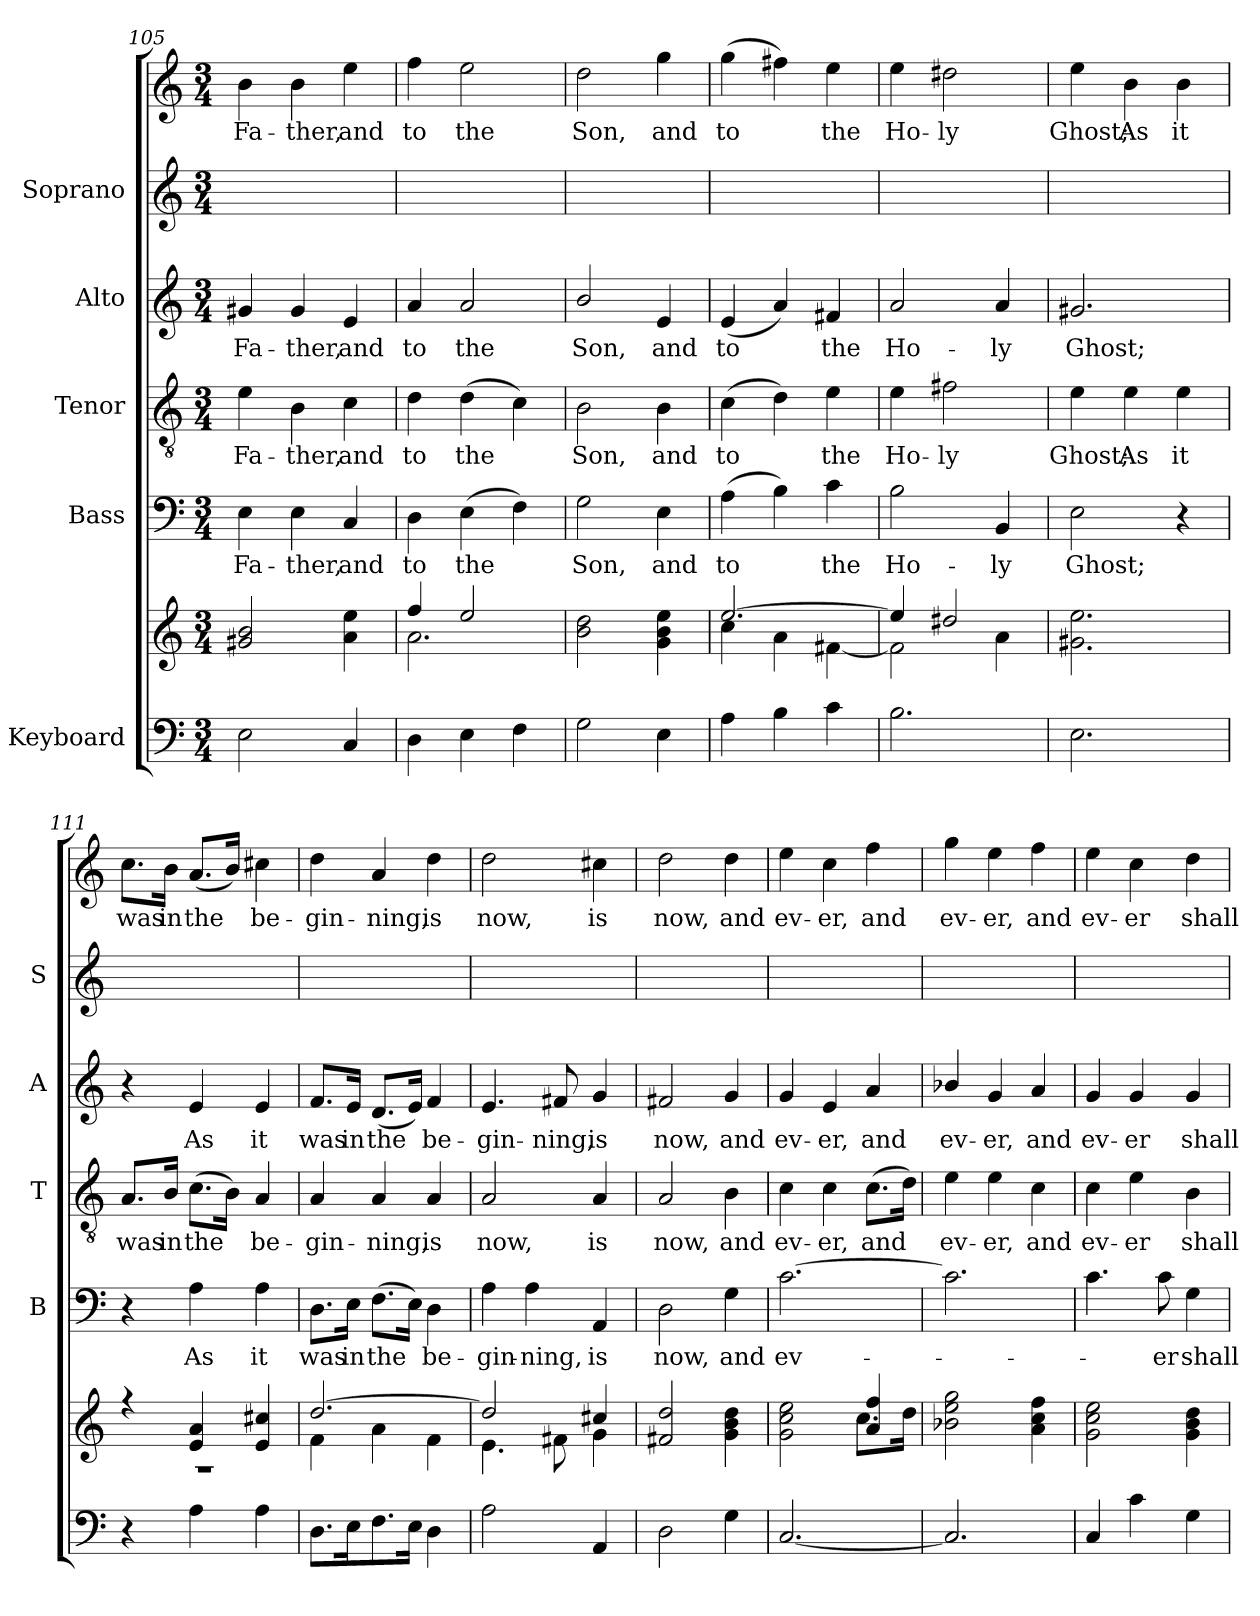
**kern	**kern	**kern	**text	**kern	**text	**kern	**text	**kern	**kern	**text
*part5	*part5	*part4	*part4	*part3	*part3	*part2	*part2	*part1	*part1	*part1
*staff7	*staff6	*staff5	*staff5	*staff4	*staff4	*staff3	*staff3	*staff2	*staff1	*staff1
*I"Keyboard	*	*I"Bass	*	*I"Tenor	*	*I"Alto	*	*I"Soprano	*	*
*	*	*I'B	*	*I'T	*	*I'A	*	*I'S	*	*
*clefF4	*clefG2	*clefF4	*	*clefGv2	*	*clefG2	*	*clefG2	*clefG2	*
*k[]	*k[]	*k[]	*	*k[]	*	*k[]	*	*k[]	*k[]	*
*M3/4	*M3/4	*M3/4	*	*M3/4	*	*M3/4	*	*M3/4	*M3/4	*
=105	=105	=105	=105	=105	=105	=105	=105	=105	=105	=105
*	*^	*	*	*	*	*	*	*	*	*
!	!	!	!	!LO:LY:b	!	!LO:LY:b	!	!LO:LY:b	!	!	!LO:LY:b
2E\	2g#X/ 2b/	2.ryy	4E\	Fa-	4e\	Fa-	4g#X/	Fa-	2.ryy	4b\	Fa-
!	!	!	!	!LO:LY:b	!	!LO:LY:b	!	!LO:LY:b	!	!	!LO:LY:b
.	.	.	4E\	-ther,	4B\	-ther,	4g#/	-ther,	.	4b\	-ther,
!	!	!	!	!LO:LY:b	!	!LO:LY:b	!	!LO:LY:b	!	!	!LO:LY:b
4C/	4a\ 4ee\	.	4C/	and	4c\	and	4e/	and	.	4ee\	and
=106	=106	=106	=106	=106	=106	=106	=106	=106	=106	=106	=106
!	!	!	!	!LO:LY:b	!	!LO:LY:b	!	!LO:LY:b	!	!	!LO:LY:b
4D\	4ff/	2.a\	4D\	to	4d\	to	4a/	to	2.ryy	4ff\	to
!	!	!	!	!LO:LY:b	!	!LO:LY:b	!	!LO:LY:b	!	!	!LO:LY:b
4E\	2ee/	.	(>4E\	the	(>4d\	the	2a/	the	.	2ee\	the
4F\	.	.	4F\)	.	4c\)	.	.	.	.	.	.
=107	=107	=107	=107	=107	=107	=107	=107	=107	=107	=107	=107
!	!	!	!	!LO:LY:b	!	!LO:LY:b	!	!LO:LY:b	!	!	!LO:LY:b
2G\	2b\ 2dd\	2.ryy	2G\	Son,	2B\	Son,	2b/	Son,	2.ryy	2dd\	Son,
!	!	!	!	!LO:LY:b	!	!LO:LY:b	!	!LO:LY:b	!	!	!LO:LY:b
4E\	4g\ 4b\ 4ee\	.	4E\	and	4B\	and	4e/	and	.	4gg\	and
=108	=108	=108	=108	=108	=108	=108	=108	=108	=108	=108	=108
!	!	!	!	!LO:LY:b	!	!LO:LY:b	!	!LO:LY:b	!	!	!LO:LY:b
4A\	[2.ee/	4cc\	(>4A\	to	(>4c\	to	(<4e/	to	2.ryy	(>4gg\	to
4B\	.	4a\	4B\)	.	4d\)	.	4a/)	.	.	4ff#X\)	.
!	!	!	!	!LO:LY:b	!	!LO:LY:b	!	!LO:LY:b	!	!	!LO:LY:b
4c\	.	[4f#X\	4c\	the	4e\	the	4f#X/	the	.	4ee\	the
=109	=109	=109	=109	=109	=109	=109	=109	=109	=109	=109	=109
!	!	!	!	!LO:LY:b	!	!LO:LY:b	!	!LO:LY:b	!	!	!LO:LY:b
2.B\	4ee/]	2f#\]	2B\	Ho-	4e\	Ho-	2a/	Ho-	2.ryy	4ee\	Ho-
!	!	!	!	!	!	!LO:LY:b	!	!	!	!	!LO:LY:b
.	2dd#X/	.	.	.	2f#X\	-ly	.	.	.	2dd#X\	-ly
!	!	!	!	!LO:LY:b	!	!	!	!LO:LY:b	!	!	!
.	.	4a\	4BB/	-ly	.	.	4a/	-ly	.	.	.
=110	=110	=110	=110	=110	=110	=110	=110	=110	=110	=110	=110
!	!	!	!	!LO:LY:b	!	!LO:LY:b	!	!LO:LY:b	!	!	!LO:LY:b
2.E\	2.g#X\ 2.ee\	2.ryy	2E\	Ghost;	4e\	Ghost;	2.g#X/	Ghost;	2.ryy	4ee\	Ghost;
!	!	!	!	!	!	!LO:LY:b	!	!	!	!	!LO:LY:b
.	.	.	.	.	4e\	As	.	.	.	4b\	As
!	!	!	!	!	!	!LO:LY:b	!	!	!	!	!LO:LY:b
.	.	.	4r	.	4e\	it	.	.	.	4b\	it
=111	=111	=111	=111	=111	=111	=111	=111	=111	=111	=111	=111
!	!	!	!	!	!	!LO:LY:b	!	!	!	!	!LO:LY:b
4r	4r	2.r	4r	.	8.A/L	was	4r	.	2.ryy	8.cc\L	was
!	!	!	!	!	!	!LO:LY:b	!	!	!	!	!LO:LY:b
.	.	.	.	.	16B/Jk	in	.	.	.	16b\Jk	in
!	!	!	!	!LO:LY:b	!	!LO:LY:b	!	!LO:LY:b	!	!	!LO:LY:b
4A\	4e/ 4a/	.	4A\	As	(>8.c\L	the	4e/	As	.	(<8.a/L	the
.	.	.	.	.	16B\Jk)	.	.	.	.	16b/Jk)	.
!	!	!	!	!LO:LY:b	!	!LO:LY:b	!	!LO:LY:b	!	!	!LO:LY:b
4A\	4e/ 4cc#X/	.	4A\	it	4A/	be-	4e/	it	.	4cc#X\	be-
=112	=112	=112	=112	=112	=112	=112	=112	=112	=112	=112	=112
!	!	!	!	!LO:LY:b	!	!LO:LY:b	!	!LO:LY:b	!	!	!LO:LY:b
8.D\L	[2.dd/	4f\	8.D\L	was	4A/	-gin-	8.f/L	was	2.ryy	4dd\	-gin-
!	!	!	!	!LO:LY:b	!	!	!	!LO:LY:b	!	!	!
16E\K	.	.	16E\Jk	in	.	.	16e/Jk	in	.	.	.
!	!	!	!	!LO:LY:b	!	!LO:LY:b	!	!LO:LY:b	!	!	!LO:LY:b
8.F\	.	4a\	(>8.F\L	the	4A/	-ning,	(<8.d/L	the	.	4a/	-ning,
16E\Jk	.	.	16E\Jk)	.	.	.	16e/Jk)	.	.	.	.
!	!	!	!	!LO:LY:b	!	!LO:LY:b	!	!LO:LY:b	!	!	!LO:LY:b
4D\	.	4f\	4D\	be-	4A/	is	4f/	be-	.	4dd\	is
!!LO:PB:g=z
=113	=113	=113	=113	=113	=113	=113	=113	=113	=113	=113	=113
!	!	!	!	!LO:LY:b	!	!LO:LY:b	!	!LO:LY:b	!	!	!LO:LY:b
2A\	2dd/]	4.e\	4A\	-gin-	2A/	now,	4.e/	-gin-	2.ryy	2dd\	now,
!	!	!	!	!LO:LY:b	!	!	!	!	!	!	!
.	.	.	4A\	-ning,	.	.	.	.	.	.	.
!	!	!	!	!	!	!	!	!LO:LY:b	!	!	!
.	.	8f#X\	.	.	.	.	8f#X/	-ning,	.	.	.
!	!	!	!	!LO:LY:b	!	!LO:LY:b	!	!LO:LY:b	!	!	!LO:LY:b
4AA/	4cc#X/	4g\	4AA/	is	4A/	is	4g/	is	.	4cc#X\	is
=114	=114	=114	=114	=114	=114	=114	=114	=114	=114	=114	=114
!	!	!	!	!LO:LY:b	!	!LO:LY:b	!	!LO:LY:b	!	!	!LO:LY:b
2D\	2f#X/ 2dd/	2.ryy	2D\	now,	2A/	now,	2f#X/	now,	2.ryy	2dd\	now,
!	!	!	!	!LO:LY:b	!	!LO:LY:b	!	!LO:LY:b	!	!	!LO:LY:b
4G\	4g\ 4b\ 4dd\	.	4G\	and	4B\	and	4g/	and	.	4dd\	and
=115	=115	=115	=115	=115	=115	=115	=115	=115	=115	=115	=115
!	!	!	!	!LO:LY:b	!	!LO:LY:b	!	!LO:LY:b	!	!	!LO:LY:b
[2.C/	2g\ 2cc\ 2ee\	2ryy	[2.c\	ev-	4c\	ev-	4g/	ev-	2.ryy	4ee\	ev-
!	!	!	!	!	!	!LO:LY:b	!	!LO:LY:b	!	!	!LO:LY:b
.	.	.	.	.	4c\	-er,	4e/	-er,	.	4cc\	-er,
!	!	!	!	!	!	!LO:LY:b	!	!LO:LY:b	!	!	!LO:LY:b
.	4a/ 4ff/	8.cc\L	.	.	(>8.c\L	and	4a/	and	.	4ff\	and
.	.	16dd\Jk	.	.	16d\Jk)	.	.	.	.	.	.
=116	=116	=116	=116	=116	=116	=116	=116	=116	=116	=116	=116
!	!	!	!	!	!	!LO:LY:b	!	!LO:LY:b	!	!	!LO:LY:b
2.C/]	2b-X\ 2ee\ 2gg\	2.ryy	2.c\]	.	4e\	ev-	4b-X/	ev-	2.ryy	4gg\	ev-
!	!	!	!	!	!	!LO:LY:b	!	!LO:LY:b	!	!	!LO:LY:b
.	.	.	.	.	4e\	-er,	4g/	-er,	.	4ee\	-er,
!	!	!	!	!	!	!LO:LY:b	!	!LO:LY:b	!	!	!LO:LY:b
.	4a\ 4cc\ 4ff\	.	.	.	4c\	and	4a/	and	.	4ff\	and
=117	=117	=117	=117	=117	=117	=117	=117	=117	=117	=117	=117
!	!	!	!	!	!	!LO:LY:b	!	!LO:LY:b	!	!	!LO:LY:b
4C/	2g\ 2cc\ 2ee\	2.ryy	4.c\	.	4c\	ev-	4g/	ev-	2.ryy	4ee\	ev-
!	!	!	!	!	!	!LO:LY:b	!	!LO:LY:b	!	!	!LO:LY:b
4c\	.	.	.	.	4e\	-er	4g/	-er	.	4cc\	-er
!	!	!	!	!LO:LY:b	!	!	!	!	!	!	!
.	.	.	8c\	er	.	.	.	.	.	.	.
!	!	!	!	!LO:LY:b	!	!LO:LY:b	!	!LO:LY:b	!	!	!LO:LY:b
4G\	4g\ 4b\ 4dd\	.	4G\	shall	4B\	shall	4g/	shall	.	4dd\	shall
*	*v	*v	*	*	*	*	*	*	*	*	*
=	=	=	=	=	=	=	=	=	=	=
*-	*-	*-	*-	*-	*-	*-	*-	*-	*-	*-
